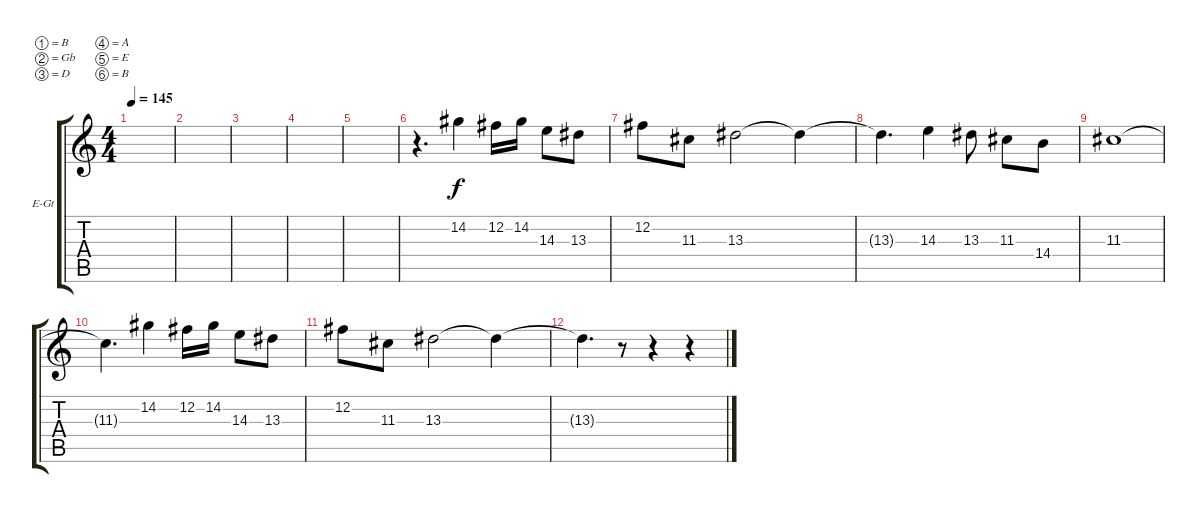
\bracketExtendMode groupsimilarinstruments
\firstSystemTrackNameOrientation horizontal
\otherSystemsTrackNameOrientation horizontal
\track ("Electric Lead-2" "E-Gt") {instrument distortionguitar}
\staff {score tabs}
\tuning (B3 Gb3 D3 A2 E2 B1)
\ts (4 4)
\tempo 145
\clef g2
\ks c
|
|
|
|
|
r.4{d} 14.2.4 12.2.16 14.2.16 14.3.8 13.3.8 |
12.2.8 11.3.8 13.3.2 13.3{t}.4 |
13.3{t}.4{d} 14.3.4 13.3.8 11.3.8 14.4.8 |
11.3.1 |
11.3{t}.4{d} 14.2.4 12.2.16 14.2.16 14.3.8 13.3.8 |
12.2.8 11.3.8 13.3.2 13.3{t}.4 |
13.3{t}.4{d} r.8 r.4 r.4
